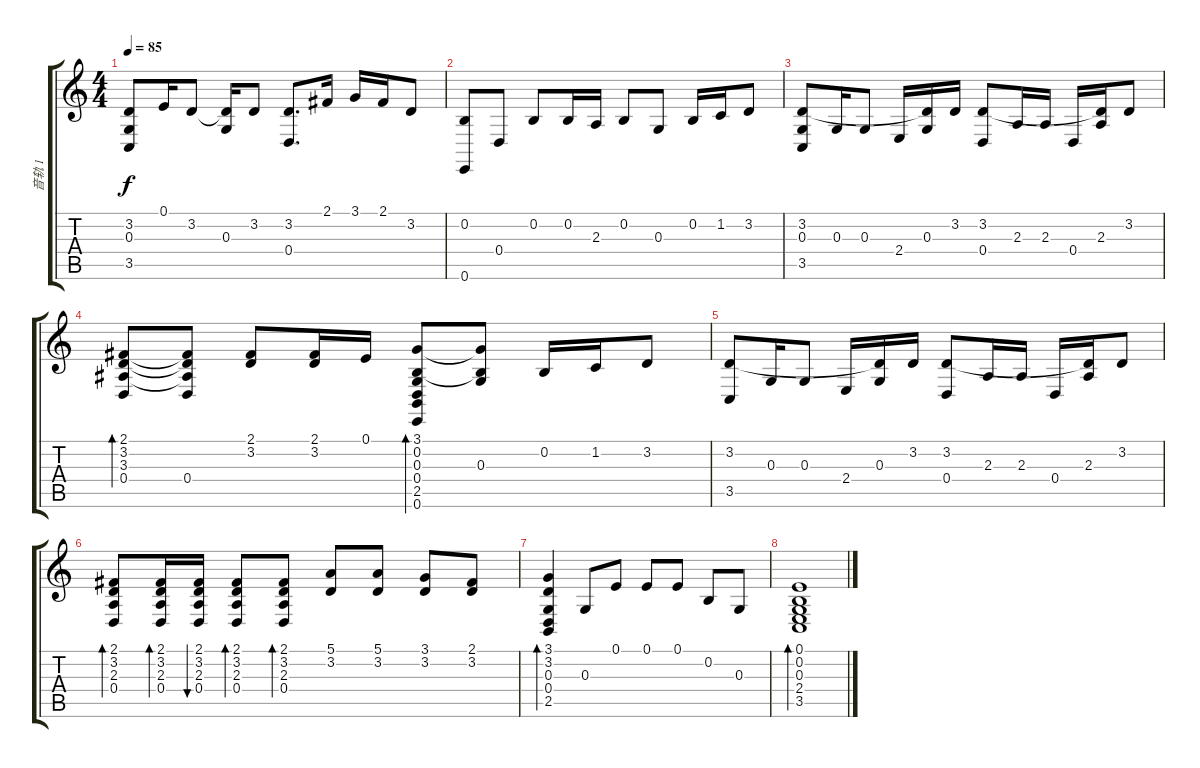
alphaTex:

\track ("音轨 1" "音轨 1") {instrument acousticgrandpiano}
\staff {score tabs}
\tuning (E4 B3 G3 D3 A2 E2) {hide}
\ts (4 4)
\tempo 85
\clef g2
\ks c
(3.2 0.3 3.5).8{dy f} 0.1.16 3.2.8 (3.2{t} 0.3).16 3.2.8 (3.2 0.4).8{d} 2.1.16 3.1.16 2.1.16 3.2.8 |
(0.2 0.6).8 0.4.8 0.2.8 0.2.16 2.3.16 0.2.8 0.3.8 0.2.16 1.2.16 3.2.8 |
(3.2 0.3 3.5).8 0.3.16 0.3.8 2.4.16 (3.2{t} 0.3).16 3.2.16 (3.2 0.4).8 2.3.16 2.3.16 0.4.16 (3.2{t} 2.3).16 3.2.8 |
(2.1 3.2 3.3 0.4).8{bd 60} (2.1{t} 3.2{t} 3.3{t} 0.4).8 (2.1 3.2).8 (2.1 3.2).16 0.1.16 (3.1 0.2 0.3 0.4 2.5 0.6).8{bd 60} (3.1{t} 0.2{t} 0.3).8 0.2.16 1.2.16 3.2.8 |
(3.2 3.5).8 0.3.16 0.3.8 2.4.16 (3.2{t} 0.3).16 3.2.16 (3.2 0.4).8 2.3.16 2.3.16 0.4.16 (3.2{t} 2.3).16 3.2.8 |
(2.1 3.2 2.3 0.4).8{bd 60} (2.1 3.2 2.3 0.4).16{bd 60} (2.1 3.2 2.3 0.4).16{bu 60} (2.1 3.2 2.3 0.4).8{bd 60} (2.1 3.2 2.3 0.4).8{bd 60} (5.1 3.2).8 (5.1 3.2).8 (3.1 3.2).8 (2.1 3.2).8 |
(3.1 3.2 0.3 0.4 2.5).4{bd 60} 0.3.8 0.1.8 0.1.8 0.1.8 0.2.8 0.3.8 |
(0.1 0.2 0.3 2.4 3.5).1{bd 480}
